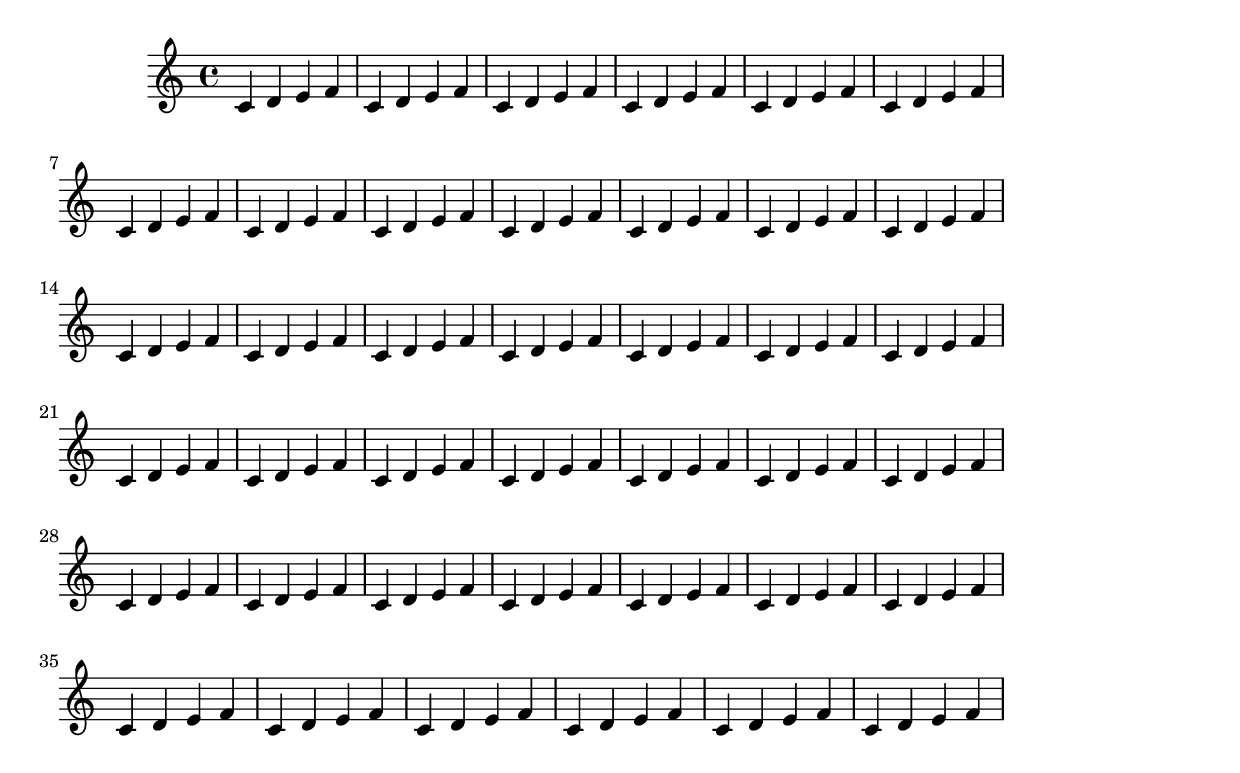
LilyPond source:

\version "2.16.0"

\header {
  texidoc = "Here only right-margin is given, left-margin will remain default."
}

someNotes = \relative c' { \repeat unfold 40 { c4 d e f } }

\paper {
  #(set-paper-size (ly:get-option 'paper-size))
  right-margin = 40 \mm
}

\book {
  \score { \someNotes }
}
